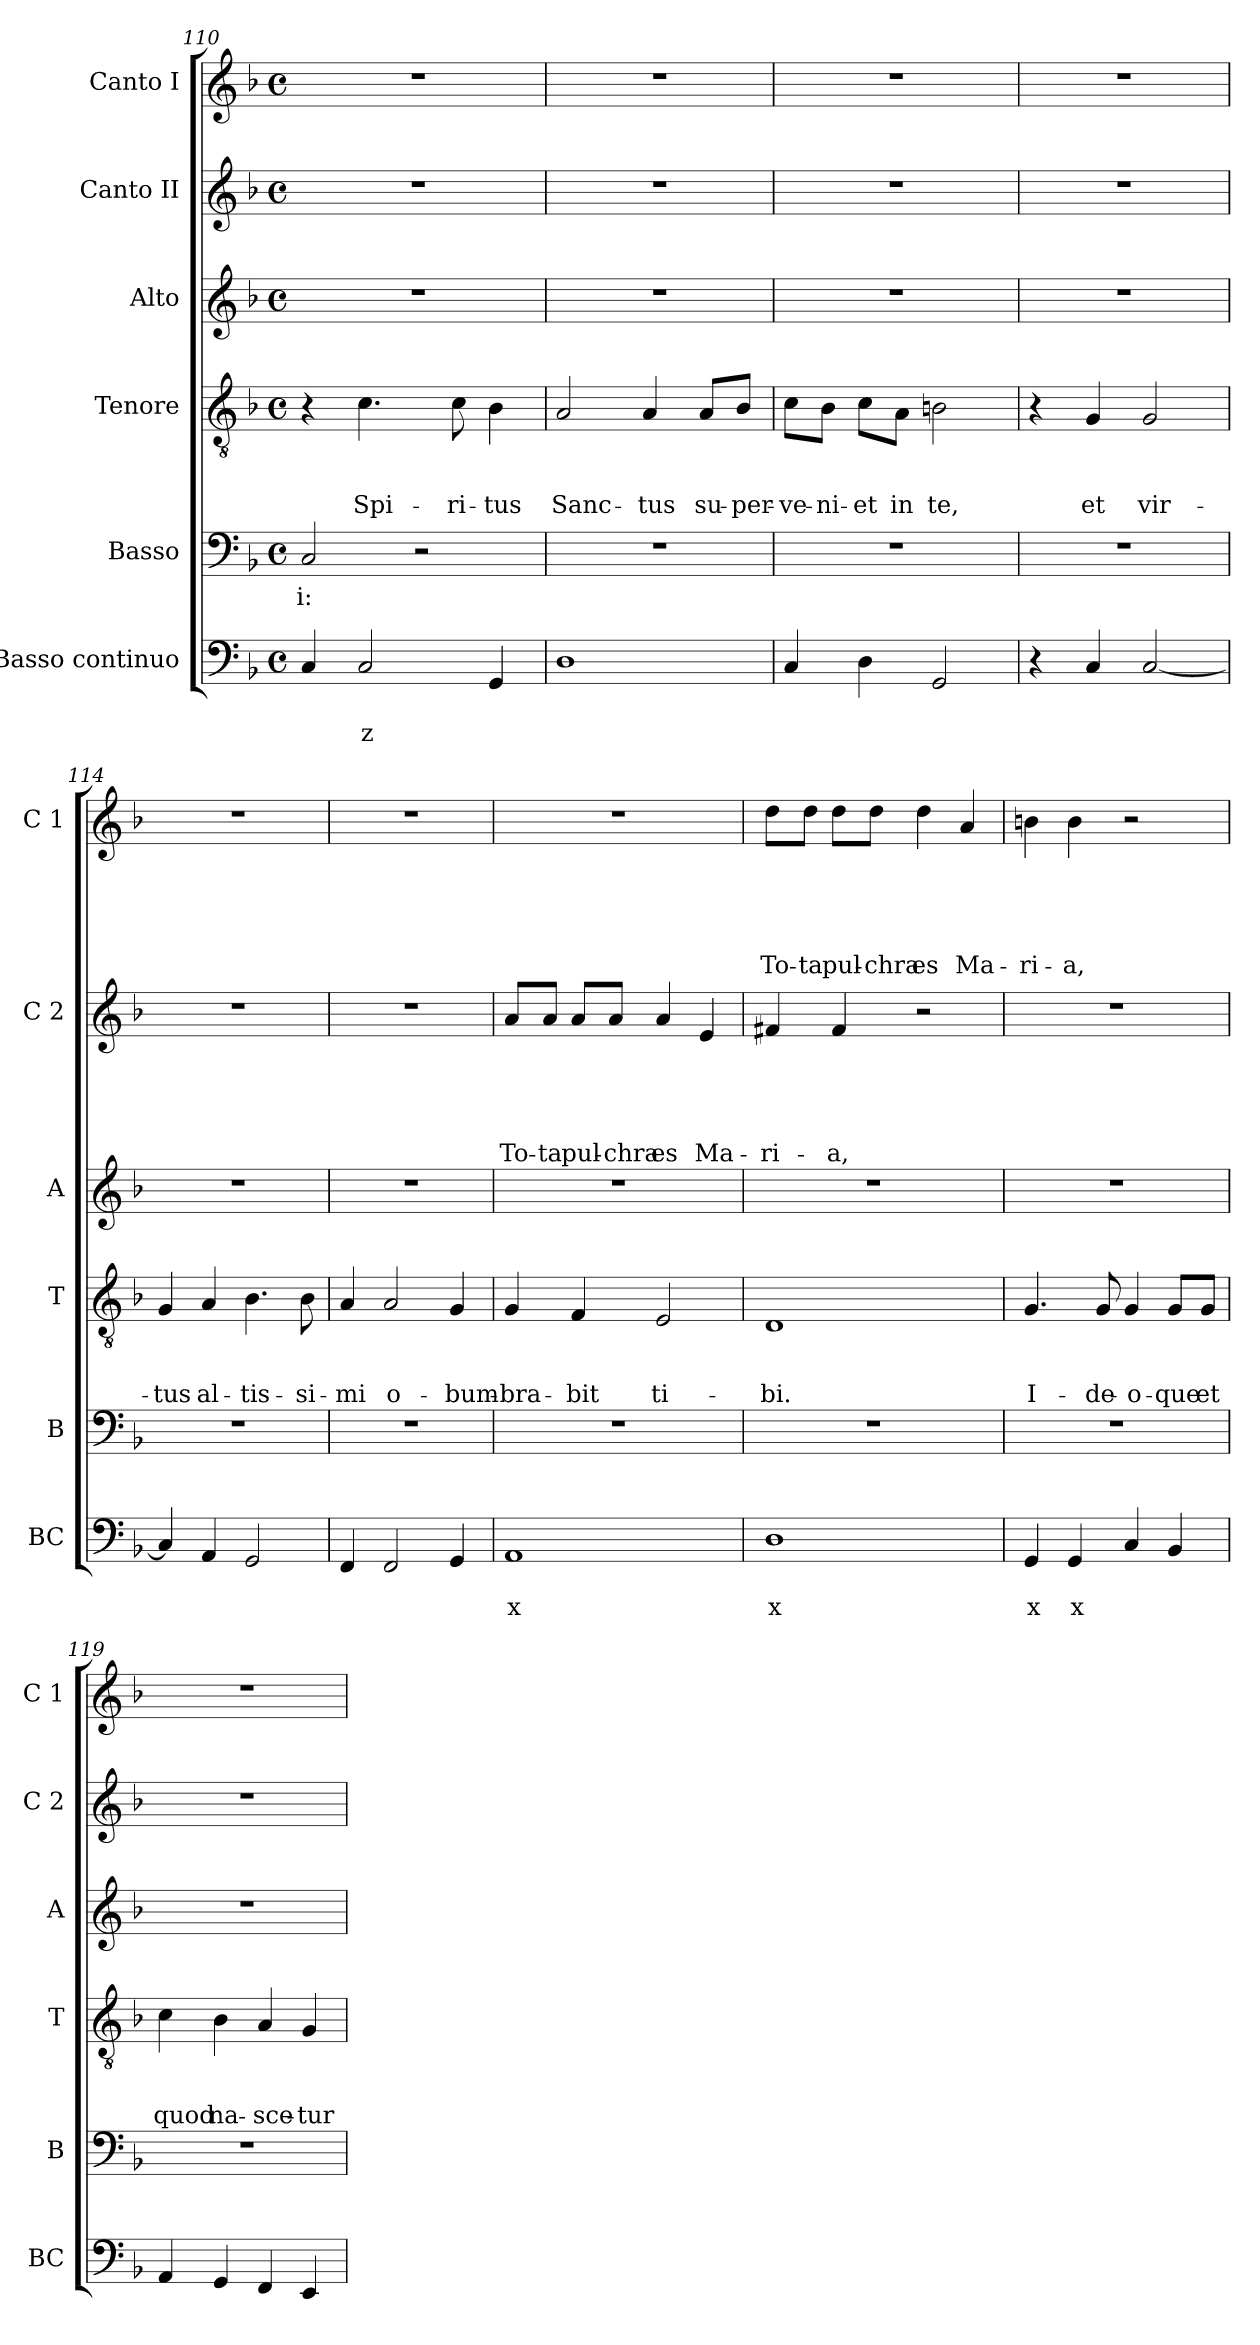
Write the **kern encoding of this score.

**kern	**text	**text	**kern	**text	**kern	**text	**text	**text	**kern	**kern	**text	**text	**text	**text	**text	**kern	**text	**text	**text	**text	**text
*part6	*part6	*part6	*part5	*part5	*part4	*part4	*part4	*part4	*part3	*part2	*part2	*part2	*part2	*part2	*part2	*part1	*part1	*part1	*part1	*part1	*part1
*staff6	*staff6	*staff6	*staff5	*staff5	*staff4	*staff4	*staff4	*staff4	*staff3	*staff2	*staff2	*staff2	*staff2	*staff2	*staff2	*staff1	*staff1	*staff1	*staff1	*staff1	*staff1
*I"Basso continuo	*	*	*I"Basso	*	*I"Tenore	*	*	*	*I"Alto	*I"Canto II	*	*	*	*	*	*I"Canto I	*	*	*	*	*
*I'BC	*	*	*I'B	*	*I'T	*	*	*	*I'A	*I'C 2	*	*	*	*	*	*I'C 1	*	*	*	*	*
*clefF4	*	*	*clefF4	*	*clefGv2	*	*	*	*clefG2	*clefG2	*	*	*	*	*	*clefG2	*	*	*	*	*
*k[b-]	*	*	*k[b-]	*	*k[b-]	*	*	*	*k[b-]	*k[b-]	*	*	*	*	*	*k[b-]	*	*	*	*	*
*F:	*	*	*F:	*	*F:	*	*	*	*F:	*F:	*	*	*	*	*	*F:	*	*	*	*	*
*M4/4	*	*	*M4/4	*	*M4/4	*	*	*	*M4/4	*M4/4	*	*	*	*	*	*M4/4	*	*	*	*	*
*met(c)	*	*	*met(c)	*	*met(c)	*	*	*	*met(c)	*met(c)	*	*	*	*	*	*met(c)	*	*	*	*	*
=110	=110	=110	=110	=110	=110	=110	=110	=110	=110	=110	=110	=110	=110	=110	=110	=110	=110	=110	=110	=110	=110
!	!	!	!	!LO:LY:b	!	!	!	!	!	!	!	!	!	!	!	!	!	!	!	!	!
4C/	.	.	2C/	-i:	4r	.	.	.	1r	1r	.	.	.	.	.	1r	.	.	.	.	.
!	!	!LO:LY:b	!	!	!	!	!	!LO:LY:b	!	!	!	!	!	!	!	!	!	!	!	!	!
2C/	.	z	.	.	4.c\	.	.	Spi-	.	.	.	.	.	.	.	.	.	.	.	.	.
.	.	.	2r	.	.	.	.	.	.	.	.	.	.	.	.	.	.	.	.	.	.
!	!	!	!	!	!	!	!	!LO:LY:b	!	!	!	!	!	!	!	!	!	!	!	!	!
.	.	.	.	.	8c\	.	.	-ri-	.	.	.	.	.	.	.	.	.	.	.	.	.
!	!	!	!	!	!	!	!	!LO:LY:b	!	!	!	!	!	!	!	!	!	!	!	!	!
4GG/	.	.	.	.	4B-\	.	.	-tus	.	.	.	.	.	.	.	.	.	.	.	.	.
=111	=111	=111	=111	=111	=111	=111	=111	=111	=111	=111	=111	=111	=111	=111	=111	=111	=111	=111	=111	=111	=111
!	!	!	!	!	!	!	!	!LO:LY:b	!	!	!	!	!	!	!	!	!	!	!	!	!
1D	.	.	1r	.	2A/	.	.	Sanc-	1r	1r	.	.	.	.	.	1r	.	.	.	.	.
!	!	!	!	!	!	!	!	!LO:LY:b	!	!	!	!	!	!	!	!	!	!	!	!	!
.	.	.	.	.	4A/	.	.	-tus	.	.	.	.	.	.	.	.	.	.	.	.	.
!	!	!	!	!	!	!	!	!LO:LY:b	!	!	!	!	!	!	!	!	!	!	!	!	!
.	.	.	.	.	8A/L	.	.	su-	.	.	.	.	.	.	.	.	.	.	.	.	.
!	!	!	!	!	!	!	!	!LO:LY:b	!	!	!	!	!	!	!	!	!	!	!	!	!
.	.	.	.	.	8B-/J	.	.	-per-	.	.	.	.	.	.	.	.	.	.	.	.	.
=112	=112	=112	=112	=112	=112	=112	=112	=112	=112	=112	=112	=112	=112	=112	=112	=112	=112	=112	=112	=112	=112
!	!	!	!	!	!	!	!	!LO:LY:b	!	!	!	!	!	!	!	!	!	!	!	!	!
4C/	.	.	1r	.	8c\L	.	.	-ve-	1r	1r	.	.	.	.	.	1r	.	.	.	.	.
!	!	!	!	!	!	!	!	!LO:LY:b	!	!	!	!	!	!	!	!	!	!	!	!	!
.	.	.	.	.	8B-\J	.	.	-ni-	.	.	.	.	.	.	.	.	.	.	.	.	.
!	!	!	!	!	!	!	!	!LO:LY:b	!	!	!	!	!	!	!	!	!	!	!	!	!
4D\	.	.	.	.	8c\L	.	.	-et	.	.	.	.	.	.	.	.	.	.	.	.	.
!	!	!	!	!	!	!	!	!LO:LY:b	!	!	!	!	!	!	!	!	!	!	!	!	!
.	.	.	.	.	8A\J	.	.	in	.	.	.	.	.	.	.	.	.	.	.	.	.
!	!	!	!	!	!	!	!	!LO:LY:b	!	!	!	!	!	!	!	!	!	!	!	!	!
2GG/	.	.	.	.	2Bn\	.	.	te,	.	.	.	.	.	.	.	.	.	.	.	.	.
=113	=113	=113	=113	=113	=113	=113	=113	=113	=113	=113	=113	=113	=113	=113	=113	=113	=113	=113	=113	=113	=113
4r	.	.	1r	.	4r	.	.	.	1r	1r	.	.	.	.	.	1r	.	.	.	.	.
!	!	!	!	!	!	!	!	!LO:LY:b	!	!	!	!	!	!	!	!	!	!	!	!	!
4C/	.	.	.	.	4G/	.	.	et	.	.	.	.	.	.	.	.	.	.	.	.	.
!	!	!	!	!	!	!	!	!LO:LY:b	!	!	!	!	!	!	!	!	!	!	!	!	!
[2C/	.	.	.	.	2G/	.	.	vir-	.	.	.	.	.	.	.	.	.	.	.	.	.
=114	=114	=114	=114	=114	=114	=114	=114	=114	=114	=114	=114	=114	=114	=114	=114	=114	=114	=114	=114	=114	=114
!	!	!	!	!	!	!	!	!LO:LY:b	!	!	!	!	!	!	!	!	!	!	!	!	!
4C/]	.	.	1r	.	4G/	.	.	-tus	1r	1r	.	.	.	.	.	1r	.	.	.	.	.
!	!	!	!	!	!	!	!	!LO:LY:b	!	!	!	!	!	!	!	!	!	!	!	!	!
4AA/	.	.	.	.	4A/	.	.	al-	.	.	.	.	.	.	.	.	.	.	.	.	.
!	!	!	!	!	!	!	!	!LO:LY:b	!	!	!	!	!	!	!	!	!	!	!	!	!
2GG/	.	.	.	.	4.B-\	.	.	-tis-	.	.	.	.	.	.	.	.	.	.	.	.	.
!	!	!	!	!	!	!	!	!LO:LY:b	!	!	!	!	!	!	!	!	!	!	!	!	!
.	.	.	.	.	8B-\	.	.	-si-	.	.	.	.	.	.	.	.	.	.	.	.	.
!!LO:PB:g=z
=115	=115	=115	=115	=115	=115	=115	=115	=115	=115	=115	=115	=115	=115	=115	=115	=115	=115	=115	=115	=115	=115
!	!	!	!	!	!	!	!	!LO:LY:b	!	!	!	!	!	!	!	!	!	!	!	!	!
4FF/	.	.	1r	.	4A/	.	.	-mi	1r	1r	.	.	.	.	.	1r	.	.	.	.	.
!	!	!	!	!	!	!	!	!LO:LY:b	!	!	!	!	!	!	!	!	!	!	!	!	!
2FF/	.	.	.	.	2A/	.	.	o-	.	.	.	.	.	.	.	.	.	.	.	.	.
!	!	!	!	!	!	!	!	!LO:LY:b	!	!	!	!	!	!	!	!	!	!	!	!	!
4GG/	.	.	.	.	4G/	.	.	-bum-	.	.	.	.	.	.	.	.	.	.	.	.	.
=116	=116	=116	=116	=116	=116	=116	=116	=116	=116	=116	=116	=116	=116	=116	=116	=116	=116	=116	=116	=116	=116
!	!	!LO:LY:b	!	!	!	!	!	!LO:LY:b	!	!	!	!	!	!	!LO:LY:b	!	!	!	!	!	!
1AA	.	x	1r	.	4G/	.	.	-bra-	1r	8a/L	.	.	.	.	To-	1r	.	.	.	.	.
!	!	!	!	!	!	!	!	!	!	!	!	!	!	!	!LO:LY:b	!	!	!	!	!	!
.	.	.	.	.	.	.	.	.	.	8a/J	.	.	.	.	-ta	.	.	.	.	.	.
!	!	!	!	!	!	!	!	!LO:LY:b	!	!	!	!	!	!	!LO:LY:b	!	!	!	!	!	!
.	.	.	.	.	4F/	.	.	-bit	.	8a/L	.	.	.	.	pul-	.	.	.	.	.	.
!	!	!	!	!	!	!	!	!	!	!	!	!	!	!	!LO:LY:b	!	!	!	!	!	!
.	.	.	.	.	.	.	.	.	.	8a/J	.	.	.	.	-chra	.	.	.	.	.	.
!	!	!	!	!	!	!	!	!LO:LY:b	!	!	!	!	!	!	!LO:LY:b	!	!	!	!	!	!
.	.	.	.	.	2E/	.	.	ti-	.	4a/	.	.	.	.	es	.	.	.	.	.	.
!	!	!	!	!	!	!	!	!	!	!	!	!	!	!	!LO:LY:b	!	!	!	!	!	!
.	.	.	.	.	.	.	.	.	.	4e/	.	.	.	.	Ma-	.	.	.	.	.	.
=117	=117	=117	=117	=117	=117	=117	=117	=117	=117	=117	=117	=117	=117	=117	=117	=117	=117	=117	=117	=117	=117
!	!	!LO:LY:b	!	!	!	!	!	!LO:LY:b	!	!	!	!	!	!	!LO:LY:b	!	!	!	!	!	!LO:LY:b
1D	.	x	1r	.	1D	.	.	-bi.	1r	4f#X/	.	.	.	.	-ri-	8dd\L	.	.	.	.	To-
!	!	!	!	!	!	!	!	!	!	!	!	!	!	!	!	!	!	!	!	!	!LO:LY:b
.	.	.	.	.	.	.	.	.	.	.	.	.	.	.	.	8dd\J	.	.	.	.	-ta
!	!	!	!	!	!	!	!	!	!	!	!	!	!	!	!LO:LY:b	!	!	!	!	!	!LO:LY:b
.	.	.	.	.	.	.	.	.	.	4f#/	.	.	.	.	-a,	8dd\L	.	.	.	.	pul-
!	!	!	!	!	!	!	!	!	!	!	!	!	!	!	!	!	!	!	!	!	!LO:LY:b
.	.	.	.	.	.	.	.	.	.	.	.	.	.	.	.	8dd\J	.	.	.	.	-chra
!	!	!	!	!	!	!	!	!	!	!	!	!	!	!	!	!	!	!	!	!	!LO:LY:b
.	.	.	.	.	.	.	.	.	.	2r	.	.	.	.	.	4dd\	.	.	.	.	es
!	!	!	!	!	!	!	!	!	!	!	!	!	!	!	!	!	!	!	!	!	!LO:LY:b
.	.	.	.	.	.	.	.	.	.	.	.	.	.	.	.	4a/	.	.	.	.	Ma-
=118	=118	=118	=118	=118	=118	=118	=118	=118	=118	=118	=118	=118	=118	=118	=118	=118	=118	=118	=118	=118	=118
!	!	!LO:LY:b	!	!	!	!	!	!LO:LY:b	!	!	!	!	!	!	!	!	!	!	!	!	!LO:LY:b
4GG/	.	x	1r	.	4.G/	.	.	I-	1r	1r	.	.	.	.	.	4bn\	.	.	.	.	-ri-
!	!	!LO:LY:b	!	!	!	!	!	!	!	!	!	!	!	!	!	!	!	!	!	!	!LO:LY:b
4GG/	.	x	.	.	.	.	.	.	.	.	.	.	.	.	.	4b\	.	.	.	.	-a,
!	!	!	!	!	!	!	!	!LO:LY:b	!	!	!	!	!	!	!	!	!	!	!	!	!
.	.	.	.	.	8G/	.	.	-de-	.	.	.	.	.	.	.	.	.	.	.	.	.
!	!	!	!	!	!	!	!	!LO:LY:b	!	!	!	!	!	!	!	!	!	!	!	!	!
4C/	.	.	.	.	4G/	.	.	-o-	.	.	.	.	.	.	.	2r	.	.	.	.	.
!	!	!	!	!	!	!	!	!LO:LY:b	!	!	!	!	!	!	!	!	!	!	!	!	!
4BB-/	.	.	.	.	8G/L	.	.	-que	.	.	.	.	.	.	.	.	.	.	.	.	.
!	!	!	!	!	!	!	!	!LO:LY:b	!	!	!	!	!	!	!	!	!	!	!	!	!
.	.	.	.	.	8G/J	.	.	et	.	.	.	.	.	.	.	.	.	.	.	.	.
=119	=119	=119	=119	=119	=119	=119	=119	=119	=119	=119	=119	=119	=119	=119	=119	=119	=119	=119	=119	=119	=119
!	!	!	!	!	!	!	!	!LO:LY:b	!	!	!	!	!	!	!	!	!	!	!	!	!
4AA/	.	.	1r	.	4c\	.	.	quod	1r	1r	.	.	.	.	.	1r	.	.	.	.	.
!	!	!	!	!	!	!	!	!LO:LY:b	!	!	!	!	!	!	!	!	!	!	!	!	!
4GG/	.	.	.	.	4B-\	.	.	na-	.	.	.	.	.	.	.	.	.	.	.	.	.
!	!	!	!	!	!	!	!	!LO:LY:b	!	!	!	!	!	!	!	!	!	!	!	!	!
4FF/	.	.	.	.	4A/	.	.	-sce-	.	.	.	.	.	.	.	.	.	.	.	.	.
!	!	!	!	!	!	!	!	!LO:LY:b	!	!	!	!	!	!	!	!	!	!	!	!	!
4EE/	.	.	.	.	4G/	.	.	-tur	.	.	.	.	.	.	.	.	.	.	.	.	.
=	=	=	=	=	=	=	=	=	=	=	=	=	=	=	=	=	=	=	=	=	=
*-	*-	*-	*-	*-	*-	*-	*-	*-	*-	*-	*-	*-	*-	*-	*-	*-	*-	*-	*-	*-	*-
